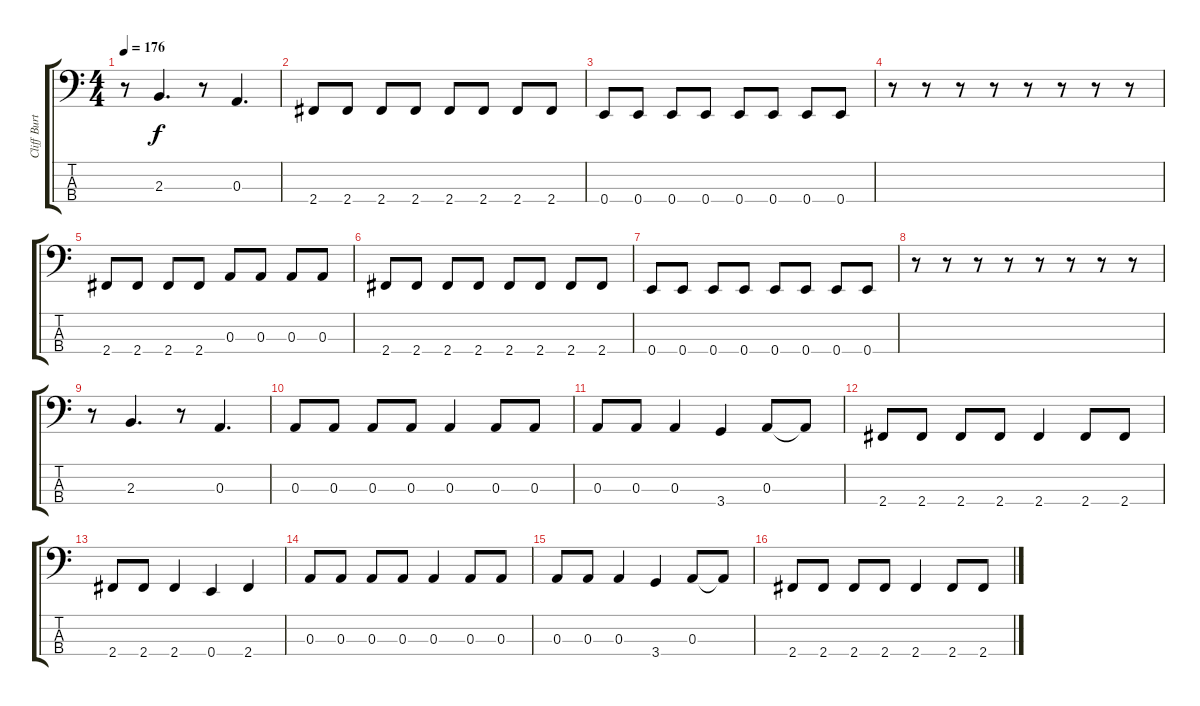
\track ("Cliff Burton" "Cliff Burt") {instrument electricbasspick}
\staff {score tabs}
\tuning (G2 D2 A1 E1) {hide}
\ts (4 4)
\tempo 176
\clef f4
\ks c
r.8{dy f} 2.3.4{d} r.8 0.3.4{d} |
2.4.8 2.4.8 2.4.8 2.4.8 2.4.8 2.4.8 2.4.8 2.4.8 |
0.4.8 0.4.8 0.4.8 0.4.8 0.4.8 0.4.8 0.4.8 0.4.8 |
r.8 r.8 r.8 r.8 r.8 r.8 r.8 r.8 |
2.4.8 2.4.8 2.4.8 2.4.8 0.3.8 0.3.8 0.3.8 0.3.8 |
2.4.8 2.4.8 2.4.8 2.4.8 2.4.8 2.4.8 2.4.8 2.4.8 |
0.4.8 0.4.8 0.4.8 0.4.8 0.4.8 0.4.8 0.4.8 0.4.8 |
r.8 r.8 r.8 r.8 r.8 r.8 r.8 r.8 |
r.8 2.3.4{d} r.8 0.3.4{d} |
0.3.8 0.3.8 0.3.8 0.3.8 0.3.4 0.3.8 0.3.8 |
0.3.8 0.3.8 0.3.4 3.4.4 0.3.8 0.3{t}.8 |
2.4.8 2.4.8 2.4.8 2.4.8 2.4.4 2.4.8 2.4.8 |
2.4.8 2.4.8 2.4.4 0.4.4 2.4.4 |
0.3.8 0.3.8 0.3.8 0.3.8 0.3.4 0.3.8 0.3.8 |
0.3.8 0.3.8 0.3.4 3.4.4 0.3.8 0.3{t}.8 |
2.4.8 2.4.8 2.4.8 2.4.8 2.4.4 2.4.8 2.4.8
